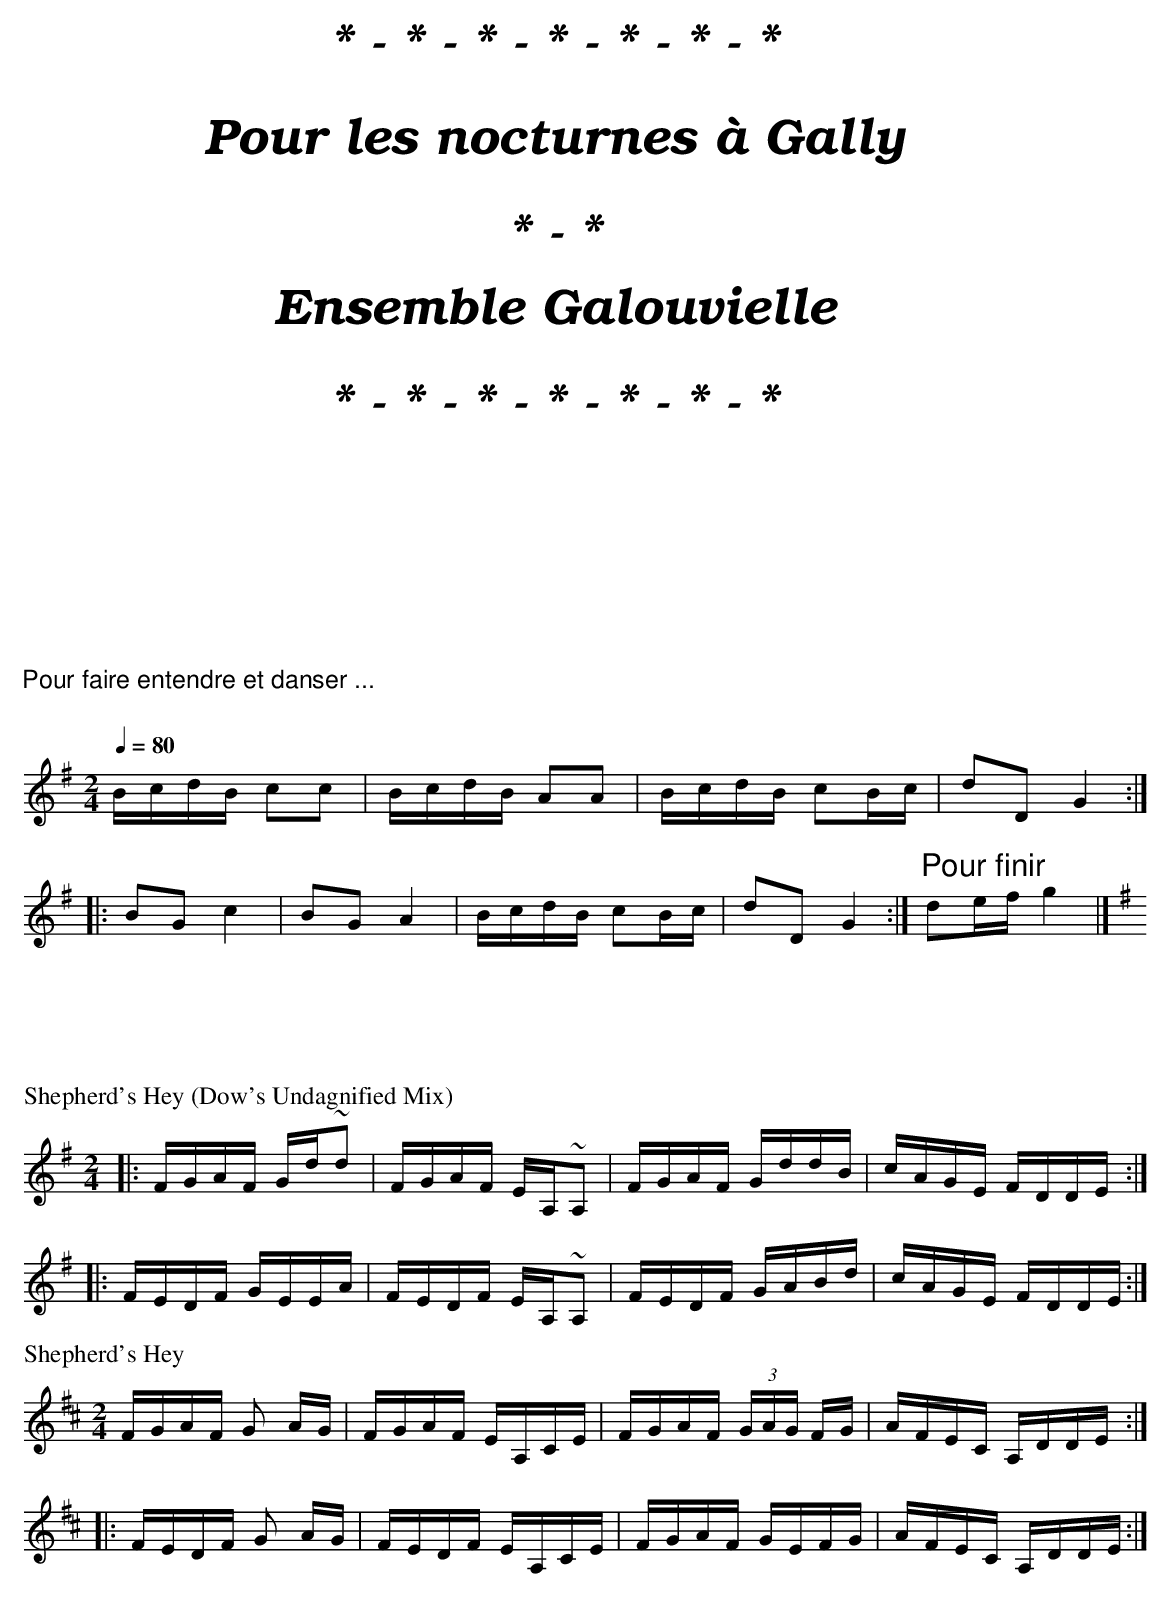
X:1
T:Shepherd's Hey
M:2/4
Q:1/4=80
K:C
efge f2f2 | efge d2d2 | efge f2ef | g2G2c4 ::
e2c2f4 | e2c2d4 | efge f2ef | g2G2c4 :| "Pour finir"g2ab c'4 |]
T:Shepherd's Hey (Dow's Undagnified Mix)
|:BcdB cg~g2|BcdB AD~D2|BcdB cgge|fdcA BGGA:|
|:BAGB cAAd|BAGB AD~D2|BAGB cdeg|fdcA BGGA:|
T: Shepherd's Hey
M: 2/4
L: 1/16
K: Gmaj
BcdB c2 dc|BcdB ADFA|BcdB (3cdc Bc|dBAF DGGA:|
|:BAGB c2 dc|BAGB ADFA|BcdB cABc|dBAF DGGA:|
